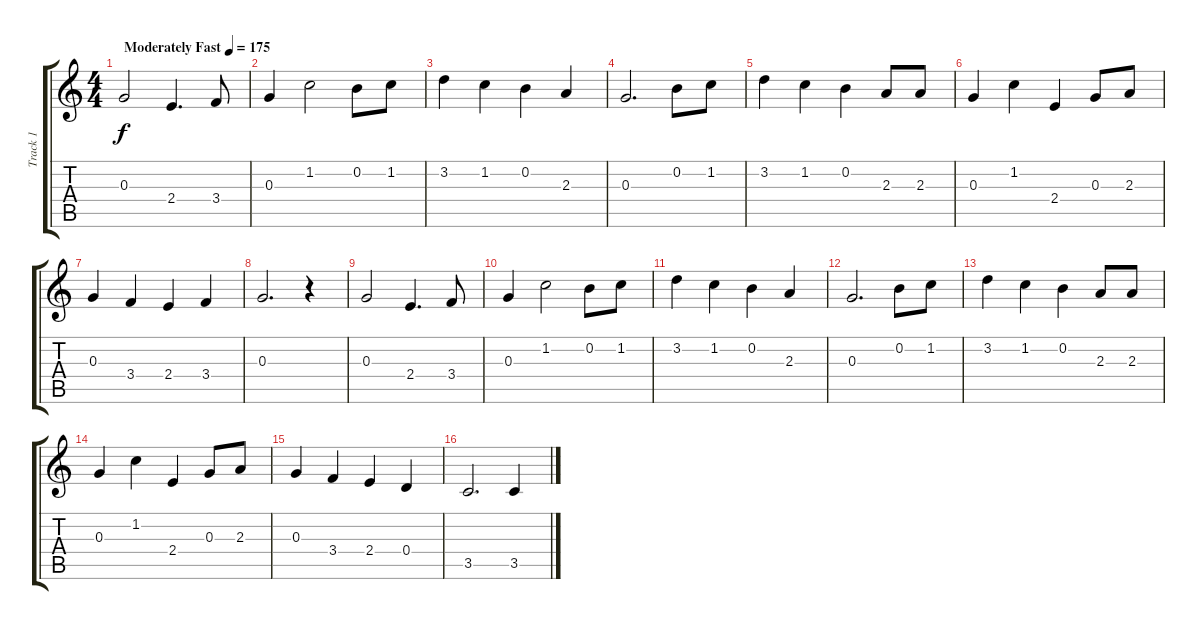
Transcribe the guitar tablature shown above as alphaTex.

\track ("Track 1" "Track 1") {instrument acousticguitarsteel}
\staff {score tabs}
\tuning (E4 B3 G3 D3 A2 E2) {hide}
\ts (4 4)
\tempo (175 "Moderately Fast")
\clef g2
\ks c
0.3.2{dy f instrument acousticguitarsteel} 2.4.4{d} 3.4.8 |
0.3.4 1.2.2 0.2.8 1.2.8 |
3.2.4 1.2.4 0.2.4 2.3.4 |
0.3.2{d} 0.2.8 1.2.8 |
3.2.4 1.2.4 0.2.4 2.3.8 2.3.8 |
0.3.4 1.2.4 2.4.4 0.3.8 2.3.8 |
0.3.4 3.4.4 2.4.4 3.4.4 |
0.3.2{d} r.4 |
0.3.2 2.4.4{d} 3.4.8 |
0.3.4 1.2.2 0.2.8 1.2.8 |
3.2.4 1.2.4 0.2.4 2.3.4 |
0.3.2{d} 0.2.8 1.2.8 |
3.2.4 1.2.4 0.2.4 2.3.8 2.3.8 |
0.3.4 1.2.4 2.4.4 0.3.8 2.3.8 |
0.3.4 3.4.4 2.4.4 0.4.4 |
3.5.2{d} 3.5.4
